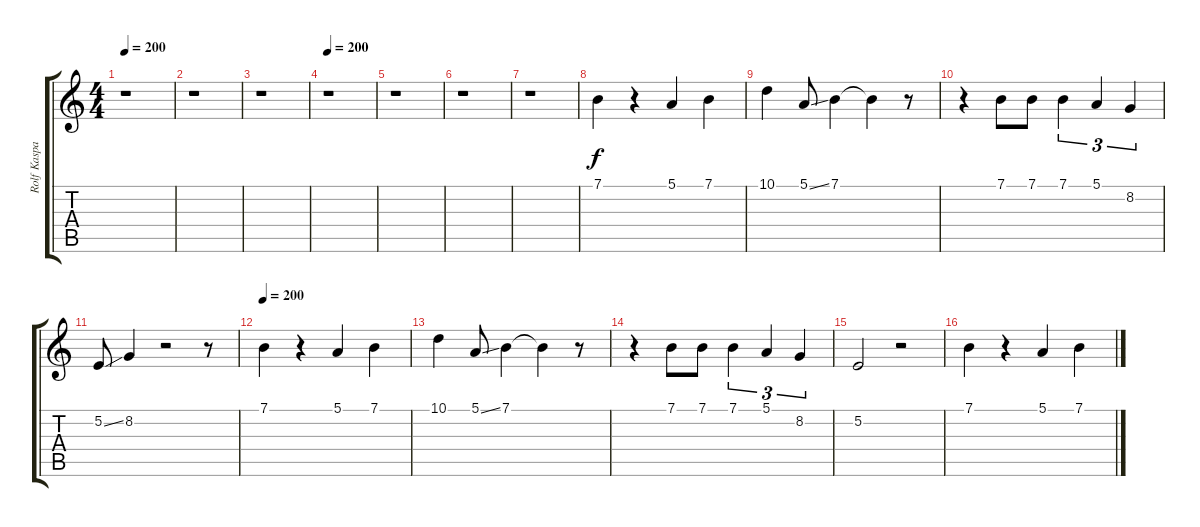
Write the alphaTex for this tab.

\track ("Rolf Kasparek" "Rolf Kaspa") {instrument lead1square}
\staff {score tabs}
\tuning (E4 B3 G3 D3 A2 E2) {hide}
\ts (4 4)
\tempo 200
\clef g2
\ks c
r.1{dy f} |
r.1 |
r.1 |
\tempo 200
r.1 |
r.1 |
r.1 |
r.1 |
7.1.4 r.4 5.1.4 7.1.4 |
10.1.4 5.1{ss}.8 7.1.4 7.1{t}.4 r.8 |
r.4 7.1.8 7.1.8 7.1.4{tu (3 2)} 5.1.4{tu (3 2)} 8.2.4{tu (3 2)} |
5.2{ss}.8 8.2.4 r.2 r.8 |
\tempo 200
7.1.4 r.4 5.1.4 7.1.4 |
10.1.4 5.1{ss}.8 7.1.4 7.1{t}.4 r.8 |
r.4 7.1.8 7.1.8 7.1.4{tu (3 2)} 5.1.4{tu (3 2)} 8.2.4{tu (3 2)} |
5.2.2 r.2 |
7.1.4 r.4 5.1.4 7.1.4
